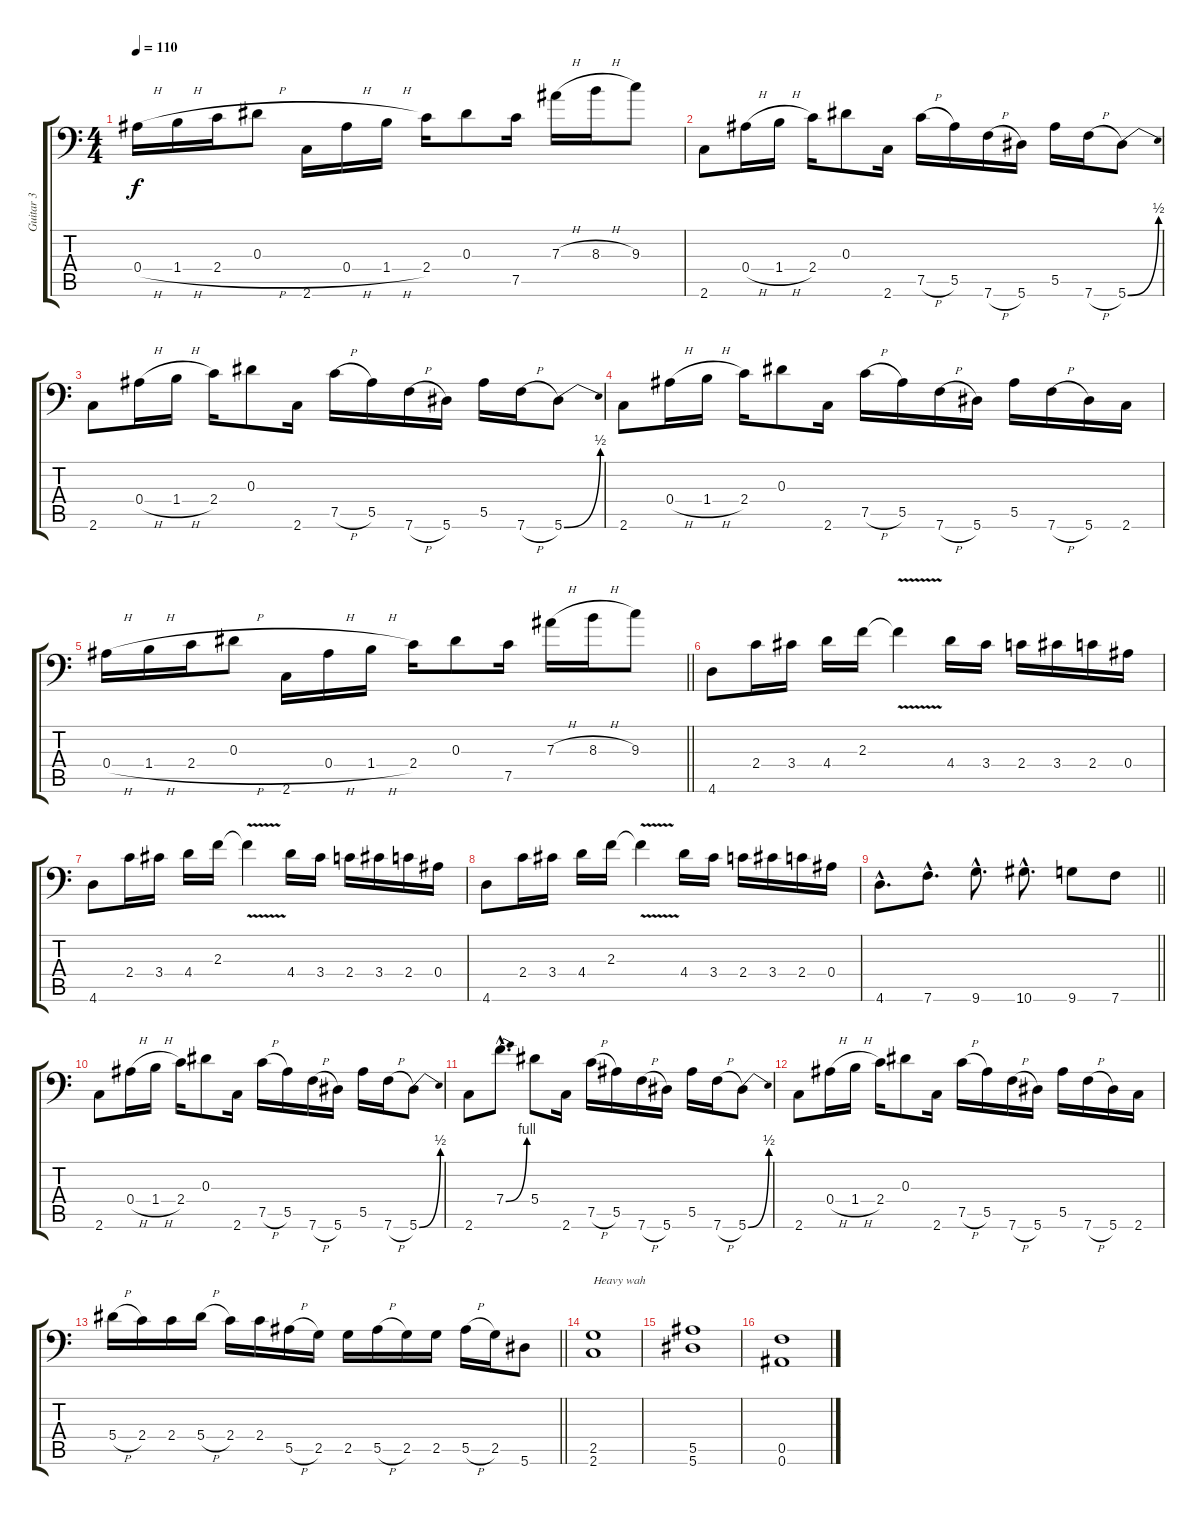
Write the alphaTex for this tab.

\track ("Guitar 3" "Guitar 3") {instrument distortionguitar}
\staff {score tabs}
\tuning (C4 G3 Eb3 Bb2 F2 Bb1) {hide}
\ts (4 4)
\tempo 110
\clef f4
\ks c
0.4{h}.16{dy f} 1.4{h}.16 2.4{h}.16 0.3.8 2.6.16 0.4{h}.16 1.4{h}.16 2.4.16 0.3.8 7.5.16 7.3{h}.16 8.3{h}.16 9.3.8 |
2.6.8 0.4{h}.16 1.4{h}.16 2.4.16 0.3.8 2.6.16 7.5{h}.16 5.5.16 7.6{h}.16 5.6.16 5.5.16 7.6{h}.16 5.6{be (bend 0 0 60 2)}.8 |
2.6.8 0.4{h}.16 1.4{h}.16 2.4.16 0.3.8 2.6.16 7.5{h}.16 5.5.16 7.6{h}.16 5.6.16 5.5.16 7.6{h}.16 5.6{be (bend 0 0 60 2)}.8 |
2.6.8 0.4{h}.16 1.4{h}.16 2.4.16 0.3.8 2.6.16 7.5{h}.16 5.5.16 7.6{h}.16 5.6.16 5.5.16 7.6{h}.16 5.6.16 2.6.16 |
\barLineRight lightlight
0.4{h}.16 1.4{h}.16 2.4{h}.16 0.3.8 2.6.16 0.4{h}.16 1.4{h}.16 2.4.16 0.3.8 7.5.16 7.3{h}.16 8.3{h}.16 9.3.8 |
4.6.8 2.4.16 3.4.16 4.4.16 2.3.16 2.3{v t}.4 4.4.16 3.4.16 2.4.16 3.4.16 2.4.16 0.4.16 |
4.6.8 2.4.16 3.4.16 4.4.16 2.3.16 2.3{v t}.4 4.4.16 3.4.16 2.4.16 3.4.16 2.4.16 0.4.16 |
4.6.8 2.4.16 3.4.16 4.4.16 2.3.16 2.3{v t}.4 4.4.16 3.4.16 2.4.16 3.4.16 2.4.16 0.4.16 |
\barLineRight lightlight
4.6{hac}.8{d} 7.6{hac}.8{d} 9.6{hac}.8{d} 10.6{hac}.8{d} 9.6.8 7.6.8 |
2.6.8 0.4{h}.16 1.4{h}.16 2.4.16 0.3.8 2.6.16 7.5{h}.16 5.5.16 7.6{h}.16 5.6.16 5.5.16 7.6{h}.16 5.6{be (bend 0 0 60 2)}.8 |
2.6.8 7.4{be (bend 0 0 60 4) hac}.8{d} 5.4.8 2.6.16 7.5{h}.16 5.5.16 7.6{h}.16 5.6.16 5.5.16 7.6{h}.16 5.6{be (bend 0 0 60 2)}.8 |
2.6.8 0.4{h}.16 1.4{h}.16 2.4.16 0.3.8 2.6.16 7.5{h}.16 5.5.16 7.6{h}.16 5.6.16 5.5.16 7.6{h}.16 5.6.16 2.6.16 |
\barLineRight lightlight
5.4{h}.16 2.4.16 2.4.16 5.4{h}.16 2.4.16 2.4.16 5.5{h}.16 2.5.16 2.5.16 5.5{h}.16 2.5.16 2.5.16 5.5{h}.16 2.5.16 5.6.8 |
(2.5 2.6).1{txt "Heavy wah"} |
(5.5 5.6).1 |
(0.5 0.6).1
